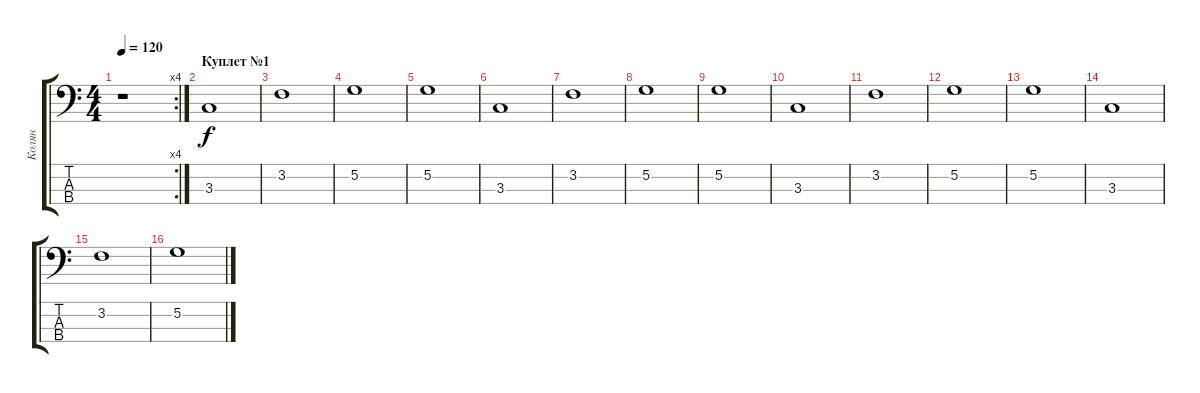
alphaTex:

\track ("Колян" "Колян") {instrument electricbassfinger}
\staff {score tabs}
\tuning (G2 D2 A1 E1) {hide}
\rc 4
\ts (4 4)
\tempo 120
\tempo 170
\tempo 120
\clef f4
\ks c
r.1{dy f instrument electricbassfinger} |
\section ("" "Куплет №1")
3.3.1 |
3.2.1 |
5.2.1 |
5.2.1 |
3.3.1 |
3.2.1 |
5.2.1 |
5.2.1 |
3.3.1 |
3.2.1 |
5.2.1 |
5.2.1 |
3.3.1 |
3.2.1 |
5.2.1
